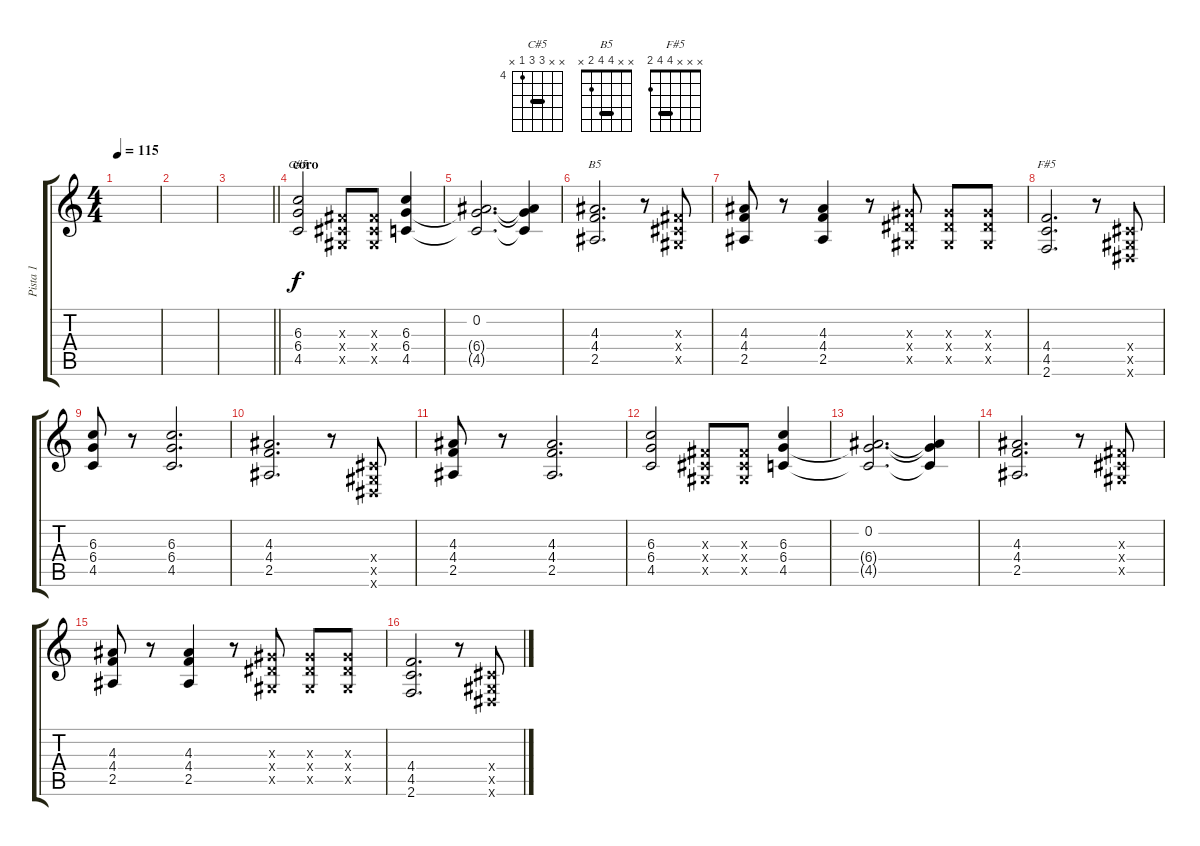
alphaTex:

\track ("Pista 1" "Pista 1") {instrument acousticguitarsteel}
\staff {score tabs}
\tuning (Eb4 Bb3 Gb3 Db3 Ab2 Eb2) {hide}
\chord ("C#5" x x 6 6 4 x) {firstfret 4 barre 6}
\chord ("B5" x x 4 4 2 x) {barre 4}
\chord ("F#5" x x x 4 4 2) {barre 4}
\ts (4 4)
\tempo 115
\clef g2
\ks c
|
|
\barLineRight lightlight
|
\section ("" "coro")
(6.3 6.4 4.5).2{ch "C#5" instrument distortionguitar} (0.3{x} 0.4{x} 0.5{x}).8 (0.3{x} 0.4{x} 0.5{x}).8 (6.3 6.4 4.5).4 |
(0.2 6.4{t} 4.5{t}).2{d} (0.2{t} 6.4{t} 4.5{t}).4 |
(4.3 4.4 2.5).2{d ch "B5"} r.8 (0.3{x} 0.4{x} 0.5{x}).8 |
(4.3 4.4 2.5).8 r.8 (4.3 4.4 2.5).4 r.8 (2.3{x} 2.4{x} 0.5{x}).8 (2.3{x} 2.4{x} 0.5{x}).8 (2.3{x} 2.4{x} 0.5{x}).8 |
(4.4 4.5 2.6).2{d ch "F#5"} r.8 (0.4{x} 0.5{x} 0.6{x}).8 |
(6.3 6.4 4.5).8 r.8 (6.3 6.4 4.5).2{d} |
(4.3 4.4 2.5).2{d} r.8 (0.4{x} 0.5{x} 0.6{x}).8 |
(4.3 4.4 2.5).8 r.8 (4.3 4.4 2.5).2{d} |
(6.3 6.4 4.5).2 (0.3{x} 0.4{x} 0.5{x}).8 (0.3{x} 0.4{x} 0.5{x}).8 (6.3 6.4 4.5).4 |
(0.2 6.4{t} 4.5{t}).2{d} (0.2{t} 6.4{t} 4.5{t}).4 |
(4.3 4.4 2.5).2{d} r.8 (0.3{x} 0.4{x} 0.5{x}).8 |
(4.3 4.4 2.5).8 r.8 (4.3 4.4 2.5).4 r.8 (2.3{x} 2.4{x} 0.5{x}).8 (2.3{x} 2.4{x} 0.5{x}).8 (2.3{x} 2.4{x} 0.5{x}).8 |
(4.4 4.5 2.6).2{d} r.8 (0.4{x} 0.5{x} 0.6{x}).8
